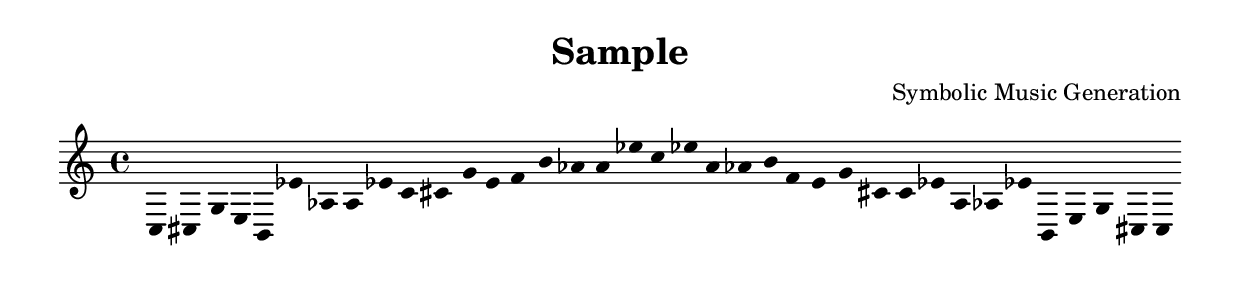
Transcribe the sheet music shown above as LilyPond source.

% z vector: tensor([[-1.8497,  0.0721, -0.1523, -1.7329,  2.0378,  0.8610,  2.7683, -1.5532,-0.4999, -0.5790]])
    \version "2.22.2"
    \header {
    title = "Sample"
    composer = "Symbolic Music Generation"
    }

    \score {
    <<
        \cadenzaOn
        \override Beam.breakable = ##t
        \accidentalStyle Score.forget
        \override Score.TextScript.padding = #2
        \override Stem.transparent = ##t
    {
    \clef treble
        c16 [ cis g e b, ees' aes a ees' c' cis' g' e' f' b' aes' a' ees'' c'' ees'' a' aes' b' f' e' g' cis' c' ees' a aes ees' b, e g cis ]
    c
    }
    >>
    \layout {
        indent = 0\mm
        line-width = 190\mm
        \override Stem.transparent = ##t
    }    
    }
    
    